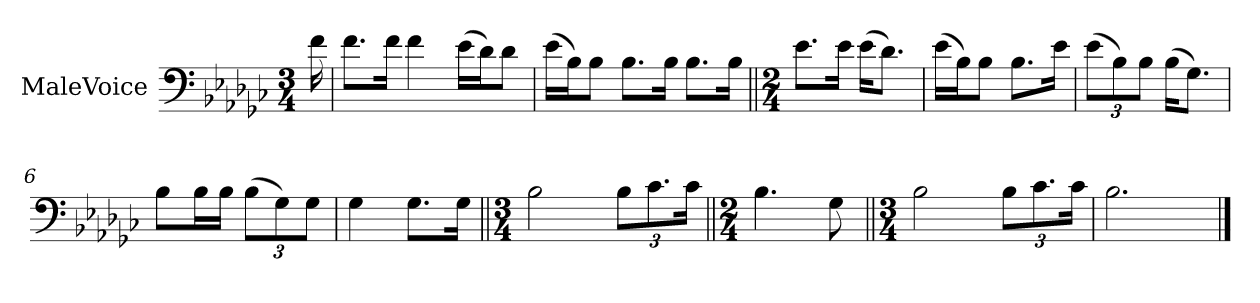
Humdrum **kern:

**kern
*part1
*staff1
*I"MaleVoice
*clefF4
*k[b-e-a-d-g-c-]
*M3/4
*MM96
=
16f
=1
8.f\L
16f\Jk
4f
(16e-\LL
16d-\J)
8d-\J
=2
(16e-\LL
16B-\J)
8B-\J
8.B-\L
16B-\Jk
8.B-\L
16B-\Jk
=3||
*M2/4
8.e-\L
16e-\Jk
(16e-\KL
8.d-\J)
=4
(16e-\LL
16B-\J)
8B-\J
8.B-\L
16e-\Jk
=5
(12e-\L
12B-\)
12B-\J
(16B-\KL
8.G-\J)
=6
8B-\L
16B-\L
16B-\JJ
(12B-\L
12G-\)
12G-\J
=7
4G-
8.G-\L
16G-\Jk
=8||
*M3/4
2B-
12B-\L
12.c-\
24c-\Jk
=9||
*M2/4
4.B-
8G-
=10||
*M3/4
2B-
12B-\L
12.c-\
24c-\Jk
=11
2.B-
==
*-
